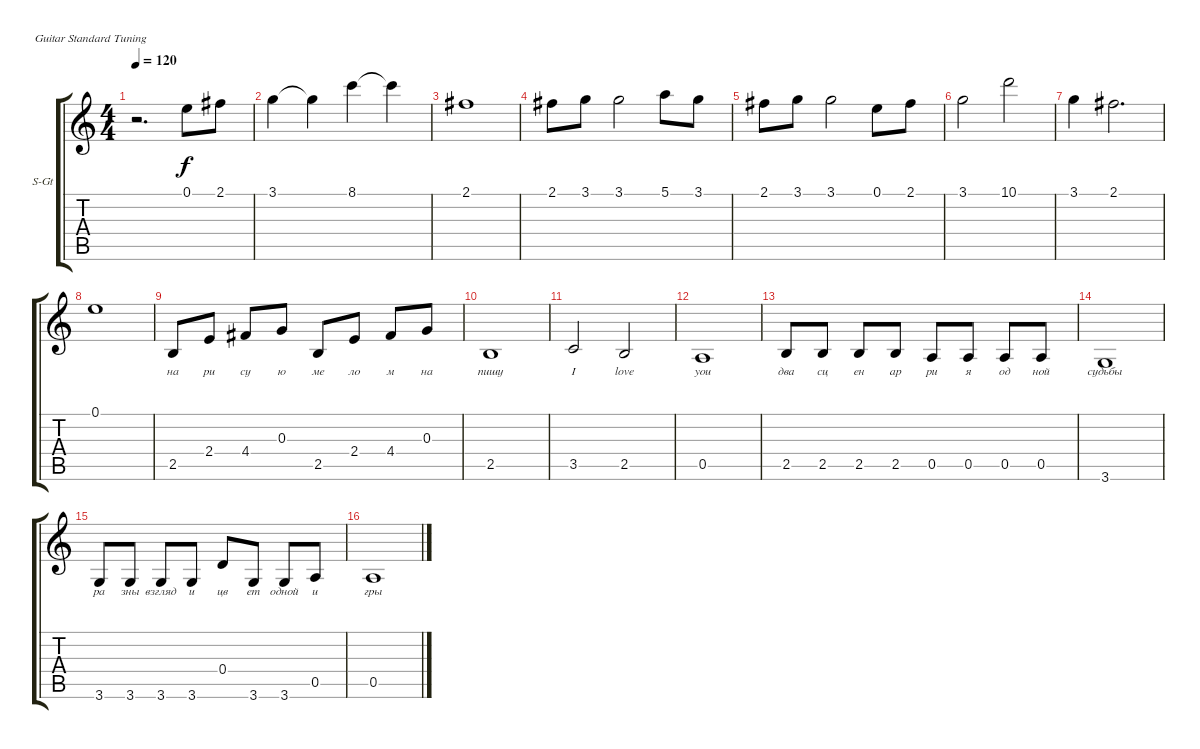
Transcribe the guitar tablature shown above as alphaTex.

\defaultSystemsLayout 4
\bracketExtendMode groupsimilarinstruments
\firstSystemTrackNameOrientation horizontal
\otherSystemsTrackNameOrientation horizontal
\track ("Steel Guitar" "S-Gt") {instrument acousticguitarsteel}
\staff {score tabs}
\tuning (E4 B3 G3 D3 A2 E2)
\ts (4 4)
\tempo 120
\clef g2
\ks c
r.2{d dy f instrument acousticguitarsteel} 0.1.8 2.1.8 |
3.1.4 3.1{t}.4 8.1.4 8.1{t}.4 |
2.1.1 |
2.1.8 3.1.8 3.1.2 5.1.8 3.1.8 |
2.1.8 3.1.8 3.1.2 0.1.8 2.1.8 |
3.1.2 10.1.2 |
3.1.4 2.1.2{d} |
0.1.1 |
2.5.8{lyrics (0 "на") lyrics (1 "") lyrics (2 "") lyrics (3 "") lyrics (4 "")} 2.4.8{lyrics (0 "ри") lyrics (1 "") lyrics (2 "") lyrics (3 "") lyrics (4 "")} 4.4.8{lyrics (0 "су") lyrics (1 "") lyrics (2 "") lyrics (3 "") lyrics (4 "")} 0.3.8{lyrics (0 "ю") lyrics (1 "") lyrics (2 "") lyrics (3 "") lyrics (4 "")} 2.5.8{lyrics (0 "ме") lyrics (1 "") lyrics (2 "") lyrics (3 "") lyrics (4 "")} 2.4.8{lyrics (0 "ло") lyrics (1 "") lyrics (2 "") lyrics (3 "") lyrics (4 "")} 4.4.8{lyrics (0 "м") lyrics (1 "") lyrics (2 "") lyrics (3 "") lyrics (4 "")} 0.3.8{lyrics (0 "на") lyrics (1 "") lyrics (2 "") lyrics (3 "") lyrics (4 "")} |
2.5.1{lyrics (0 "пишу") lyrics (1 "") lyrics (2 "") lyrics (3 "") lyrics (4 "")} |
3.5.2{lyrics (0 "I") lyrics (1 "") lyrics (2 "") lyrics (3 "") lyrics (4 "")} 2.5.2{lyrics (0 "love") lyrics (1 "") lyrics (2 "") lyrics (3 "") lyrics (4 "")} |
0.5.1{lyrics (0 "you") lyrics (1 "") lyrics (2 "") lyrics (3 "") lyrics (4 "")} |
2.5.8{lyrics (0 "два") lyrics (1 "") lyrics (2 "") lyrics (3 "") lyrics (4 "")} 2.5.8{lyrics (0 "сц") lyrics (1 "") lyrics (2 "") lyrics (3 "") lyrics (4 "")} 2.5.8{lyrics (0 "ен") lyrics (1 "") lyrics (2 "") lyrics (3 "") lyrics (4 "")} 2.5.8{lyrics (0 "ар") lyrics (1 "") lyrics (2 "") lyrics (3 "") lyrics (4 "")} 0.5.8{lyrics (0 "ри") lyrics (1 "") lyrics (2 "") lyrics (3 "") lyrics (4 "")} 0.5.8{lyrics (0 "я") lyrics (1 "") lyrics (2 "") lyrics (3 "") lyrics (4 "")} 0.5.8{lyrics (0 "од") lyrics (1 "") lyrics (2 "") lyrics (3 "") lyrics (4 "")} 0.5.8{lyrics (0 "ной") lyrics (1 "") lyrics (2 "") lyrics (3 "") lyrics (4 "")} |
3.6.1{lyrics (0 "судьбы") lyrics (1 "") lyrics (2 "") lyrics (3 "") lyrics (4 "")} |
3.6.8{lyrics (0 "ра") lyrics (1 "") lyrics (2 "") lyrics (3 "") lyrics (4 "")} 3.6.8{lyrics (0 "зны") lyrics (1 "") lyrics (2 "") lyrics (3 "") lyrics (4 "")} 3.6.8{lyrics (0 "взгляд") lyrics (1 "") lyrics (2 "") lyrics (3 "") lyrics (4 "")} 3.6.8{lyrics (0 "и") lyrics (1 "") lyrics (2 "") lyrics (3 "") lyrics (4 "")} 0.4.8{lyrics (0 "цв") lyrics (1 "") lyrics (2 "") lyrics (3 "") lyrics (4 "")} 3.6.8{lyrics (0 "ет") lyrics (1 "") lyrics (2 "") lyrics (3 "") lyrics (4 "")} 3.6.8{lyrics (0 "одной") lyrics (1 "") lyrics (2 "") lyrics (3 "") lyrics (4 "")} 0.5.8{lyrics (0 "и") lyrics (1 "") lyrics (2 "") lyrics (3 "") lyrics (4 "")} |
0.5.1{lyrics (0 "гры") lyrics (1 "") lyrics (2 "") lyrics (3 "") lyrics (4 "")}
